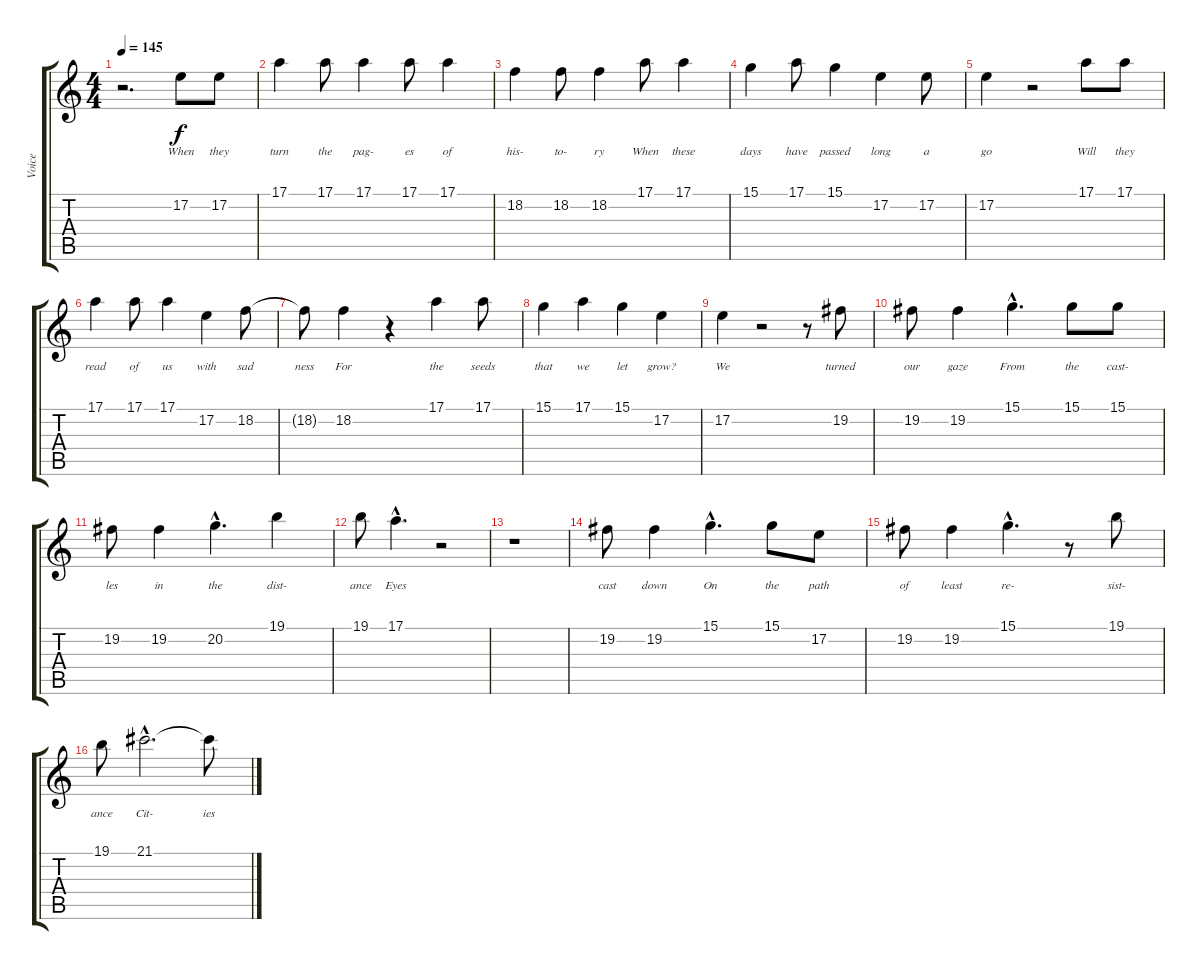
\track ("Voice" "Voice") {instrument lead3calliope}
\staff {score tabs}
\tuning (E4 B3 G3 D3 A2 E2) {hide}
\ts (4 4)
\tempo 145
\clef g2
\ks c
r.2{d dy f} 17.2.8{lyrics (0 "When") lyrics (1 "") lyrics (2 "") lyrics (3 "") lyrics (4 "")} 17.2.8{lyrics (0 "they") lyrics (1 "") lyrics (2 "") lyrics (3 "") lyrics (4 "")} |
17.1.4{lyrics (0 "turn") lyrics (1 "") lyrics (2 "") lyrics (3 "") lyrics (4 "")} 17.1.8{lyrics (0 "the") lyrics (1 "") lyrics (2 "") lyrics (3 "") lyrics (4 "")} 17.1.4{lyrics (0 "pag-") lyrics (1 "") lyrics (2 "") lyrics (3 "") lyrics (4 "")} 17.1.8{lyrics (0 "es") lyrics (1 "") lyrics (2 "") lyrics (3 "") lyrics (4 "")} 17.1.4{lyrics (0 "of") lyrics (1 "") lyrics (2 "") lyrics (3 "") lyrics (4 "")} |
18.2.4{lyrics (0 "his-") lyrics (1 "") lyrics (2 "") lyrics (3 "") lyrics (4 "")} 18.2.8{lyrics (0 "to-") lyrics (1 "") lyrics (2 "") lyrics (3 "") lyrics (4 "")} 18.2.4{lyrics (0 "ry") lyrics (1 "") lyrics (2 "") lyrics (3 "") lyrics (4 "")} 17.1.8{lyrics (0 "When") lyrics (1 "") lyrics (2 "") lyrics (3 "") lyrics (4 "")} 17.1.4{lyrics (0 "these") lyrics (1 "") lyrics (2 "") lyrics (3 "") lyrics (4 "")} |
15.1.4{lyrics (0 "days") lyrics (1 "") lyrics (2 "") lyrics (3 "") lyrics (4 "")} 17.1.8{lyrics (0 "have") lyrics (1 "") lyrics (2 "") lyrics (3 "") lyrics (4 "")} 15.1.4{lyrics (0 "passed") lyrics (1 "") lyrics (2 "") lyrics (3 "") lyrics (4 "")} 17.2.4{lyrics (0 "long") lyrics (1 "") lyrics (2 "") lyrics (3 "") lyrics (4 "")} 17.2.8{lyrics (0 "a") lyrics (1 "") lyrics (2 "") lyrics (3 "") lyrics (4 "")} |
17.2.4{lyrics (0 "go") lyrics (1 "") lyrics (2 "") lyrics (3 "") lyrics (4 "")} r.2 17.1.8{lyrics (0 "Will") lyrics (1 "") lyrics (2 "") lyrics (3 "") lyrics (4 "")} 17.1.8{lyrics (0 "they") lyrics (1 "") lyrics (2 "") lyrics (3 "") lyrics (4 "")} |
17.1.4{lyrics (0 "read") lyrics (1 "") lyrics (2 "") lyrics (3 "") lyrics (4 "")} 17.1.8{lyrics (0 "of") lyrics (1 "") lyrics (2 "") lyrics (3 "") lyrics (4 "")} 17.1.4{lyrics (0 "us") lyrics (1 "") lyrics (2 "") lyrics (3 "") lyrics (4 "")} 17.2.4{lyrics (0 "with") lyrics (1 "") lyrics (2 "") lyrics (3 "") lyrics (4 "")} 18.2.8{lyrics (0 "sad") lyrics (1 "") lyrics (2 "") lyrics (3 "") lyrics (4 "")} |
18.2{t}.8{lyrics (0 "ness") lyrics (1 "") lyrics (2 "") lyrics (3 "") lyrics (4 "")} 18.2.4{lyrics (0 "For") lyrics (1 "") lyrics (2 "") lyrics (3 "") lyrics (4 "")} r.4 17.1.4{lyrics (0 "the") lyrics (1 "") lyrics (2 "") lyrics (3 "") lyrics (4 "")} 17.1.8{lyrics (0 "seeds") lyrics (1 "") lyrics (2 "") lyrics (3 "") lyrics (4 "")} |
15.1.4{lyrics (0 "that") lyrics (1 "") lyrics (2 "") lyrics (3 "") lyrics (4 "")} 17.1.4{lyrics (0 "we") lyrics (1 "") lyrics (2 "") lyrics (3 "") lyrics (4 "")} 15.1.4{lyrics (0 "let") lyrics (1 "") lyrics (2 "") lyrics (3 "") lyrics (4 "")} 17.2.4{lyrics (0 "grow?") lyrics (1 "") lyrics (2 "") lyrics (3 "") lyrics (4 "")} |
17.2.4{lyrics (0 "We") lyrics (1 "") lyrics (2 "") lyrics (3 "") lyrics (4 "")} r.2 r.8 19.2.8{lyrics (0 "turned") lyrics (1 "") lyrics (2 "") lyrics (3 "") lyrics (4 "")} |
19.2.8{lyrics (0 "our") lyrics (1 "") lyrics (2 "") lyrics (3 "") lyrics (4 "")} 19.2.4{lyrics (0 "gaze") lyrics (1 "") lyrics (2 "") lyrics (3 "") lyrics (4 "")} 15.1{hac}.4{d lyrics (0 "From") lyrics (1 "") lyrics (2 "") lyrics (3 "") lyrics (4 "")} 15.1.8{lyrics (0 "the") lyrics (1 "") lyrics (2 "") lyrics (3 "") lyrics (4 "")} 15.1.8{lyrics (0 "cast-") lyrics (1 "") lyrics (2 "") lyrics (3 "") lyrics (4 "")} |
19.2.8{lyrics (0 "les") lyrics (1 "") lyrics (2 "") lyrics (3 "") lyrics (4 "")} 19.2.4{lyrics (0 "in") lyrics (1 "") lyrics (2 "") lyrics (3 "") lyrics (4 "")} 20.2{hac}.4{d lyrics (0 "the") lyrics (1 "") lyrics (2 "") lyrics (3 "") lyrics (4 "")} 19.1.4{lyrics (0 "dist-") lyrics (1 "") lyrics (2 "") lyrics (3 "") lyrics (4 "")} |
19.1.8{lyrics (0 "ance") lyrics (1 "") lyrics (2 "") lyrics (3 "") lyrics (4 "")} 17.1{hac}.4{d lyrics (0 "Eyes") lyrics (1 "") lyrics (2 "") lyrics (3 "") lyrics (4 "")} r.2 |
r.1 |
19.2.8{lyrics (0 "cast") lyrics (1 "") lyrics (2 "") lyrics (3 "") lyrics (4 "")} 19.2.4{lyrics (0 "down") lyrics (1 "") lyrics (2 "") lyrics (3 "") lyrics (4 "")} 15.1{hac}.4{d lyrics (0 "On") lyrics (1 "") lyrics (2 "") lyrics (3 "") lyrics (4 "")} 15.1.8{lyrics (0 "the") lyrics (1 "") lyrics (2 "") lyrics (3 "") lyrics (4 "")} 17.2.8{lyrics (0 "path") lyrics (1 "") lyrics (2 "") lyrics (3 "") lyrics (4 "")} |
19.2.8{lyrics (0 "of") lyrics (1 "") lyrics (2 "") lyrics (3 "") lyrics (4 "")} 19.2.4{lyrics (0 "least") lyrics (1 "") lyrics (2 "") lyrics (3 "") lyrics (4 "")} 15.1{hac}.4{d lyrics (0 "re-") lyrics (1 "") lyrics (2 "") lyrics (3 "") lyrics (4 "")} r.8 19.1.8{lyrics (0 "sist-") lyrics (1 "") lyrics (2 "") lyrics (3 "") lyrics (4 "")} |
19.1.8{lyrics (0 "ance") lyrics (1 "") lyrics (2 "") lyrics (3 "") lyrics (4 "")} 21.1{hac}.2{d lyrics (0 "Cit-") lyrics (1 "") lyrics (2 "") lyrics (3 "") lyrics (4 "")} 21.1{t}.8{lyrics (0 "ies") lyrics (1 "") lyrics (2 "") lyrics (3 "") lyrics (4 "")}
